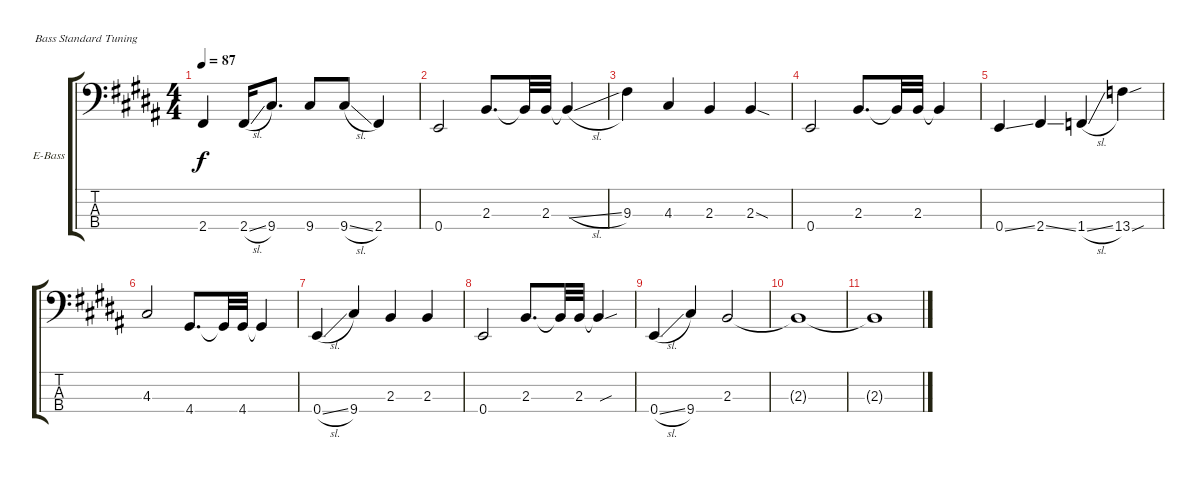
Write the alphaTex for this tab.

\defaultSystemsLayout 4
\bracketExtendMode groupsimilarinstruments
\firstSystemTrackNameOrientation horizontal
\otherSystemsTrackNameOrientation horizontal
\track ("Electric Bass" "E-Bass") {instrument electricbassfinger}
\staff {score tabs}
\tuning (G2 D2 A1 E1)
\ts (4 4)
\tempo 87
\clef f4
\ks b
2.4.4{dy f} 2.4{sl}.16 9.4.8{d} 9.4.8 9.4{sl}.8 2.4.4 |
0.4.2 2.3.8{d} 2.3{t}.32 2.3.32 2.3{sl t}.4 |
9.3.4 4.3.4 2.3.4 2.3{sod}.4 |
0.4.2 2.3.8{d} 2.3{t}.32 2.3.32 2.3{t}.4 |
0.4{ss}.4 2.4{ss}.4 1.4{sl}.4 13.4{sou}.4 |
4.3.2 4.4.8{d} 4.4{t}.32 4.4.32 4.4{t}.4 |
0.4{sl}.4 9.4.4 2.3.4 2.3.4 |
0.4.2 2.3.8{d} 2.3{t}.32 2.3.32 2.3{sou t}.4 |
0.4{sl}.4 9.4.4 2.3.2 |
2.3{t}.1 |
2.3{t}.1
